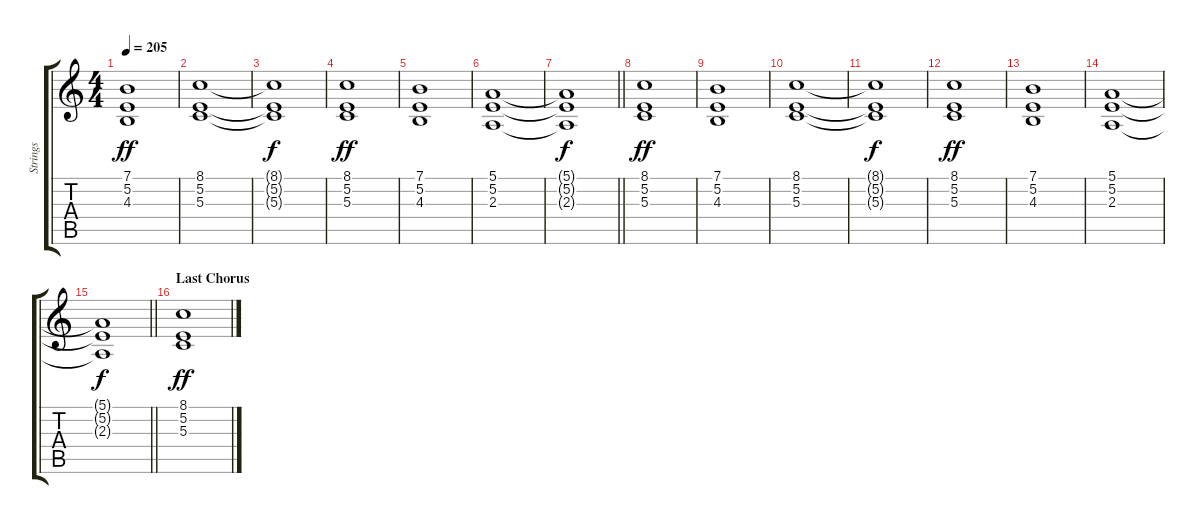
\track ("Strings" "Strings") {instrument stringensemble1}
\staff {score tabs}
\tuning (E4 B3 G3 D3 A2 E2) {hide}
\ts (4 4)
\tempo 205
\clef g2
\ks aminor
(7.1 5.2 4.3).1{dy ff} |
(8.1 5.2 5.3).1 |
(8.1{t} 5.2{t} 5.3{t}).1{dy f} |
(8.1 5.2 5.3).1{dy ff} |
(7.1 5.2 4.3).1 |
(5.1 5.2 2.3).1 |
\barLineRight lightlight
(5.1{t} 5.2{t} 2.3{t}).1{dy f} |
(8.1 5.2 5.3).1{dy ff} |
(7.1 5.2 4.3).1 |
(8.1 5.2 5.3).1 |
(8.1{t} 5.2{t} 5.3{t}).1{dy f} |
(8.1 5.2 5.3).1{dy ff} |
(7.1 5.2 4.3).1 |
(5.1 5.2 2.3).1 |
\barLineRight lightlight
(5.1{t} 5.2{t} 2.3{t}).1{dy f} |
\section ("" "Last Chorus")
(8.1 5.2 5.3).1{dy ff}
